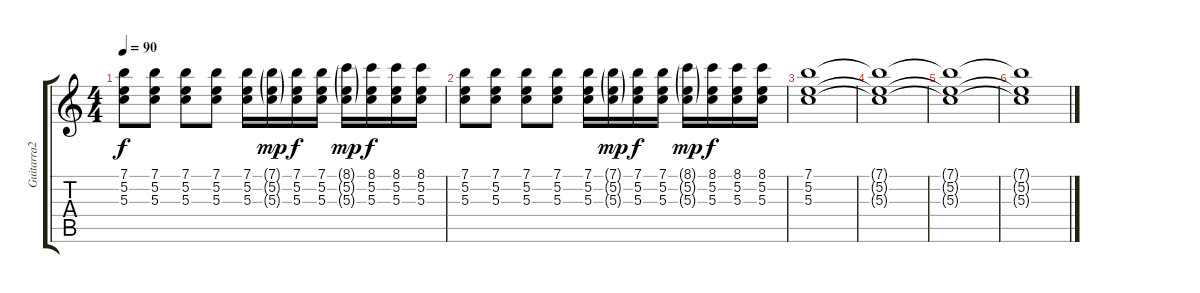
\track ("Guitarra2" "Guitarra2") {instrument electricguitarjazz}
\staff {score tabs}
\tuning (E4 B3 G3 D3 A2 E2) {hide}
\ts (4 4)
\tempo 90
\clef g2
\ks c
(7.1 5.2 5.3).8{dy f} (7.1 5.2 5.3).8 (7.1 5.2 5.3).8 (7.1 5.2 5.3).8 (7.1 5.2 5.3).16 (7.1{g} 5.2{g} 5.3{g}).16{dy mp} (7.1 5.2 5.3).16{dy f} (7.1 5.2 5.3).16 (8.1{g} 5.2{g} 5.3{g}).16{dy mp} (8.1 5.2 5.3).16{dy f} (8.1 5.2 5.3).16 (8.1 5.2 5.3).16 |
(7.1 5.2 5.3).8 (7.1 5.2 5.3).8 (7.1 5.2 5.3).8 (7.1 5.2 5.3).8 (7.1 5.2 5.3).16 (7.1{g} 5.2{g} 5.3{g}).16{dy mp} (7.1 5.2 5.3).16{dy f} (7.1 5.2 5.3).16 (8.1{g} 5.2{g} 5.3{g}).16{dy mp} (8.1 5.2 5.3).16{dy f} (8.1 5.2 5.3).16 (8.1 5.2 5.3).16 |
(7.1 5.2 5.3).1 |
(7.1{t} 5.2{t} 5.3{t}).1 |
(7.1{t} 5.2{t} 5.3{t}).1 |
(7.1{t} 5.2{t} 5.3{t}).1
